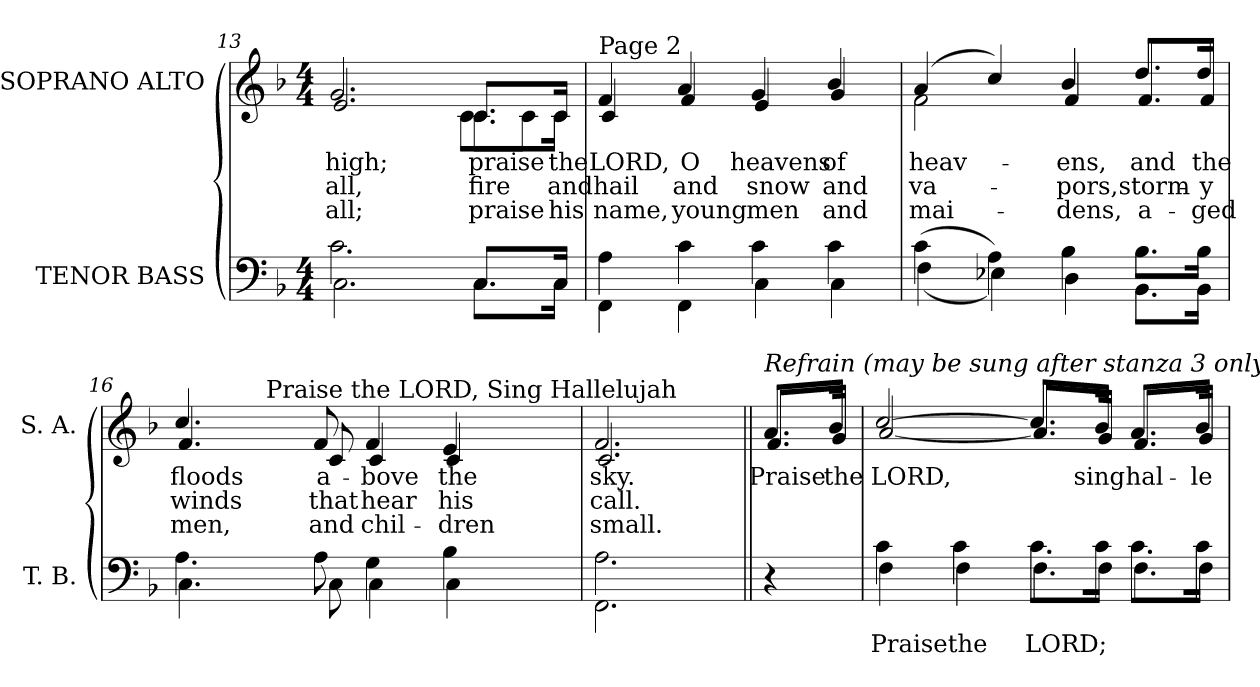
**kern	**text	**kern	**text	**text	**text
*part2	*part2	*part1	*part1	*part1	*part1
*staff2	*staff2	*staff1	*staff1	*staff1	*staff1
*I"TENOR BASS	*	*I"SOPRANO ALTO	*	*	*
*I'T. B.	*	*I'S. A.	*	*	*
*clefF4	*	*clefG2	*	*	*
*k[b-]	*	*k[b-]	*	*	*
*F:	*	*F:	*	*	*
*M4/4	*	*M4/4	*	*	*
=13	=13	=13	=13	=13	=13
*^	*	*	*	*	*
!	!	!	!	!LO:LY:b:color=#000000	!LO:LY:b:color=#000000	!LO:LY:b:color=#000000
*	*	*	*^	*	*	*
*	*	*	*	*^	*	*	*
2.ci\	2.Ci\	.	2.gi/	2.ei/	2.ryy	high;	all,	all;
!	!	!	!	!	!	!LO:LY:b:color=#000000	!LO:LY:b:color=#000000	!LO:LY:b:color=#000000
8.Ci/L	8.Ci\L	.	8.ci/L	8.ci\L	8ci\L	praise	fire	praise
.	.	.	.	.	8ci\J	.	.	.
!	!	!	!	!	!	!LO:LY:b:color=#000000	!LO:LY:b:color=#000000	!LO:LY:b:color=#000000
16Ci/Jk	16Ci\Jk	.	16ci/Jk	16ci\Jk	.	the	and	his
*	*	*	*v	*v	*v	*	*	*
!!LO:PB:g=z
=14	=14	=14	=14	=14	=14	=14
*	*	*	*^	*	*	*
!	!	!	!LO:TX:a:t=Page 2	!	!	!	!
!	!	!	!	!	!LO:LY:b:color=#000000	!LO:LY:b:color=#000000	!LO:LY:b:color=#000000
4Ai\	4FFi\	.	4fi/	4ci/	LORD,	hail	name,
!	!	!	!	!	!LO:LY:b:color=#000000	!LO:LY:b:color=#000000	!LO:LY:b:color=#000000
4ci\	4FFi\	.	4ai/	4fi/	O	and	young
!	!	!	!	!	!LO:LY:b:color=#000000	!LO:LY:b:color=#000000	!LO:LY:b:color=#000000
4ci\	4Ci\	.	4gi/	4ei/	heavens	snow	men
!	!	!	!	!	!LO:LY:b:color=#000000	!LO:LY:b:color=#000000	!LO:LY:b:color=#000000
4ci\	4Ci\	.	4b-i/	4gi/	of	and	and
=15	=15	=15	=15	=15	=15	=15	=15
!	!	!	!	!	!LO:LY:b:color=#000000	!LO:LY:b:color=#000000	!LO:LY:b:color=#000000
(4ci\	(4Fi\	.	(4ai/	2fi\	heav-	va-	mai-
4Ai\)	4E-Xi\)	.	4cci/)	.	.	.	.
!	!	!	!	!	!LO:LY:b:color=#000000	!LO:LY:b:color=#000000	!LO:LY:b:color=#000000
4B-i\	4Di\	.	4b-i/	4fi/	-ens,	-pors,	-dens,
!	!	!	!	!	!LO:LY:b:color=#000000	!LO:LY:b:color=#000000	!LO:LY:b:color=#000000
8.B-i\L	8.BB-i\L	.	8.ddi/L	8.fi/L	and	storm-	a-
!	!	!	!	!	!LO:LY:b:color=#000000	!LO:LY:b:color=#000000	!LO:LY:b:color=#000000
16B-i\Jk	16BB-i\Jk	.	16ddi/Jk	16fi/Jk	the	-y	-ged
*	*	*	*v	*v	*	*	*
=16	=16	=16	=16	=16	=16	=16
*	*	*	*^	*	*	*
!	!	!	!	!	!LO:LY:b:color=#000000	!LO:LY:b:color=#000000	!LO:LY:b:color=#000000
*	*	*	*	*^	*	*	*
4.Ai\	4.Ci\	.	4.cci/	4.fi/	4ryy	floods	winds	men,
.	.	.	.	.	128ryy	.	.	.
.	.	.	.	.	512.ryy	.	.	.
!	!	!	!	!	!LO:TX:a:t=Praise the LORD, Sing Hallelujah	!	!	!
.	.	.	.	.	2ryy	.	.	.
!	!	!	!	!	!	!LO:LY:b:color=#000000	!LO:LY:b:color=#000000	!LO:LY:b:color=#000000
8Ai\	8Ci\	.	8fi/	8ci/	.	a-	that	and
!	!	!	!	!	!	!LO:LY:b:color=#000000	!LO:LY:b:color=#000000	!LO:LY:b:color=#000000
4Gi\	4Ci\	.	4fi/	4ci/	.	-bove	hear	chil-
!	!	!	!	!	!	!LO:LY:b:color=#000000	!LO:LY:b:color=#000000	!LO:LY:b:color=#000000
4B-i\	4Ci\	.	4ei/	4ci/	.	the	his	-dren
.	.	.	.	.	8ryy	.	.	.
.	.	.	.	.	16ryy	.	.	.
.	.	.	.	.	32ryy	.	.	.
.	.	.	.	.	64ryy	.	.	.
.	.	.	.	.	256ryy	.	.	.
.	.	.	.	.	1024ryy	.	.	.
*	*	*	*v	*v	*v	*	*	*
=17	=17	=17	=17	=17	=17	=17
*	*	*	*^	*	*	*
*	*	*	*	*^	*	*	*
!	!	!	!	!	!	!LO:LY:b:color=#000000	!LO:LY:b:color=#000000	!LO:LY:b:color=#000000
*	*	*	*	*v	*v	*	*	*
2.Ai\	2.FFi\	.	2.fi/	2.ci/	sky.	call.	small.
*v	*v	*	*	*	*	*	*
!!LO:LB:g=z	!!
=18||	=18||	=18||	=18||	=18||	=18||	=18||
*^	*	*	*	*	*	*
!	!	!	!LO:TX:a:i:t=Refrain (may be sung after stanza 3 only)	!	!	!	!
!	!	!	!	!	!LO:LY:b:color=#000000	!	!
*v	*v	*	*	*	*	*	*
4r	.	8.ai/L	8.fi/L	Praise	.	.
!	!	!	!	!LO:LY:b:color=#000000	!	!
.	.	16b-i/Jk	16gi/Jk	the	.	.
=19	=19	=19	=19	=19	=19	=19
!	!LO:LY:a:color=#000000	!	!	!	!	!
*^	*	*	*	*	*	*
!	!	!	!	!	!LO:LY:b:color=#000000	!	!
4ci\	4Fi\	Praise	[2cci/	[2ai/	LORD,	.	.
!	!	!LO:LY:a:color=#000000	!	!	!	!	!
4ci\	4Fi\	the	.	.	.	.	.
!	!	!LO:LY:a:color=#000000	!	!	!	!	!
8.ci\L	8.Fi\L	LORD;	8.cci/L]	8.ai/L]	.	.	.
!	!	!	!	!	!LO:LY:b:color=#000000	!	!
16ci\Jk	16Fi\Jk	.	16b-i/Jk	16gi/Jk	sing	.	.
!	!	!	!	!	!LO:LY:b:color=#000000	!	!
8.ci\L	8.Fi\L	.	8.ai/L	8.fi/L	hal-	.	.
!	!	!	!	!	!LO:LY:b:color=#000000	!	!
16ci\Jk	16Fi\Jk	.	16b-i/Jk	16gi/Jk	-le-	.	.
*v	*v	*	*	*	*	*	*
*	*	*v	*v	*	*	*
=	=	=	=	=	=
*-	*-	*-	*-	*-	*-
